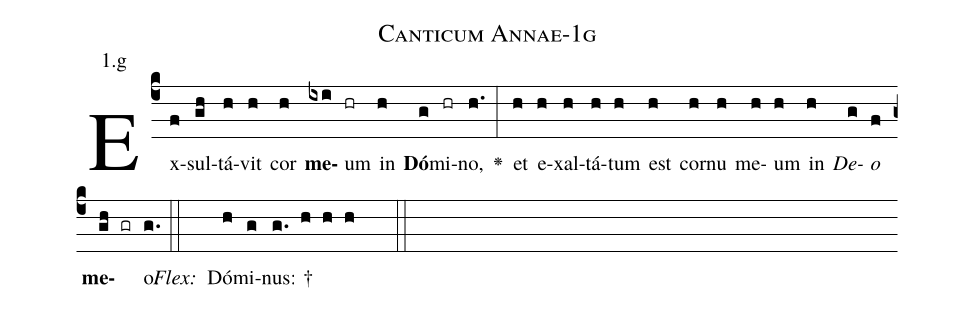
name: Canticum Annae-1g;
annotation: 1.g;
%%
(c4)Ex(f)sul(gh)tá(h)vit(h) cor(h) <b>me</b>(ixi)um(hr) in(h) <b>Dó</b>(g)mi(hr)no,(h.) <v>\greheightstar</v>(:) et(h) e(h)xal(h)tá(h)tum(h) est(h) cor(h)nu(h) me(h)um(h) in(h) <i>De</i>(g)<i>o</i>(f) <b>me</b>(gh gr)o.(g.) (::)
<i>Flex:</i>()  Dó(h)mi(g)nus: †(g. h h h  ::)

%E(h) u(h) o(g) u(f) a(gh) e.(g.) (::)
